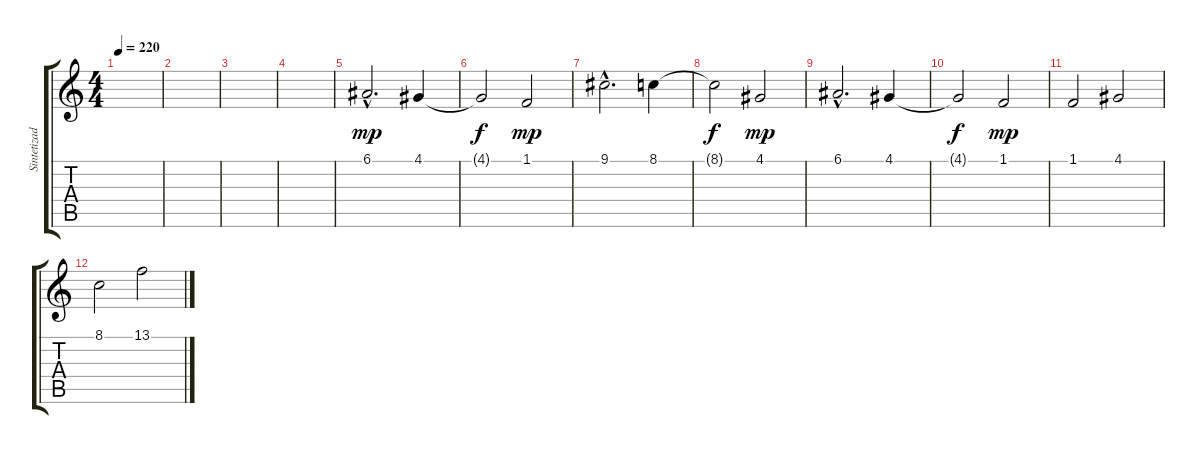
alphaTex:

\track ("Sintetizador 3" "Sintetizad") {instrument stringensemble1}
\staff {score tabs}
\tuning (E4 B3 G3 D3 A2 E2) {hide}
\ts (4 4)
\tempo 220
\clef g2
\ks c
|
|
|
|
6.1{hac}.2{d dy mp} 4.1.4 |
4.1{t}.2{dy f} 1.1.2{dy mp} |
9.1{hac}.2{d} 8.1.4 |
8.1{t}.2{dy f} 4.1.2{dy mp} |
6.1{hac}.2{d} 4.1.4 |
4.1{t}.2{dy f} 1.1.2{dy mp} |
1.1.2 4.1.2 |
8.1.2 13.1.2
